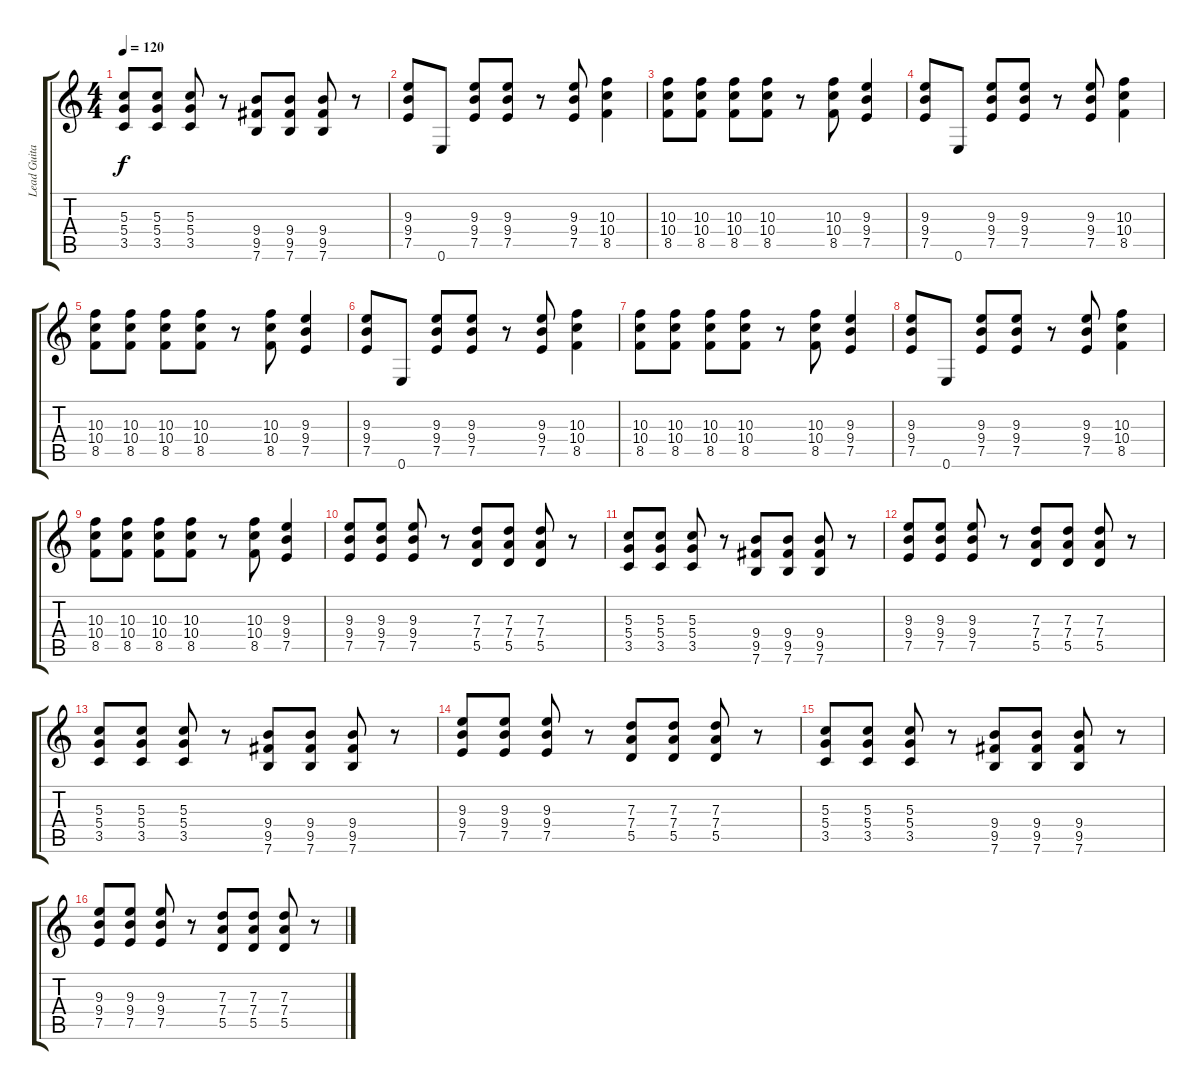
\track ("Lead Guitar" "Lead Guita") {instrument distortionguitar}
\staff {score tabs}
\tuning (E4 B3 G3 D3 A2 E2) {hide}
\ts (4 4)
\tempo 120
\clef g2
\ks c
(5.3 5.4 3.5).8{dy f} (5.3 5.4 3.5).8 (5.3 5.4 3.5).8 r.8 (9.4 9.5 7.6).8 (9.4 9.5 7.6).8 (9.4 9.5 7.6).8 r.8 |
(9.3 9.4 7.5).8 0.6.8 (9.3 9.4 7.5).8 (9.3 9.4 7.5).8 r.8 (9.3 9.4 7.5).8 (10.3 10.4 8.5).4 |
(10.3 10.4 8.5).8 (10.3 10.4 8.5).8 (10.3 10.4 8.5).8 (10.3 10.4 8.5).8 r.8 (10.3 10.4 8.5).8 (9.3 9.4 7.5).4 |
(9.3 9.4 7.5).8 0.6.8 (9.3 9.4 7.5).8 (9.3 9.4 7.5).8 r.8 (9.3 9.4 7.5).8 (10.3 10.4 8.5).4 |
(10.3 10.4 8.5).8 (10.3 10.4 8.5).8 (10.3 10.4 8.5).8 (10.3 10.4 8.5).8 r.8 (10.3 10.4 8.5).8 (9.3 9.4 7.5).4 |
(9.3 9.4 7.5).8 0.6.8 (9.3 9.4 7.5).8 (9.3 9.4 7.5).8 r.8 (9.3 9.4 7.5).8 (10.3 10.4 8.5).4 |
(10.3 10.4 8.5).8 (10.3 10.4 8.5).8 (10.3 10.4 8.5).8 (10.3 10.4 8.5).8 r.8 (10.3 10.4 8.5).8 (9.3 9.4 7.5).4 |
(9.3 9.4 7.5).8 0.6.8 (9.3 9.4 7.5).8 (9.3 9.4 7.5).8 r.8 (9.3 9.4 7.5).8 (10.3 10.4 8.5).4 |
(10.3 10.4 8.5).8 (10.3 10.4 8.5).8 (10.3 10.4 8.5).8 (10.3 10.4 8.5).8 r.8 (10.3 10.4 8.5).8 (9.3 9.4 7.5).4 |
(9.3 9.4 7.5).8 (9.3 9.4 7.5).8 (9.3 9.4 7.5).8 r.8 (7.3 7.4 5.5).8 (7.3 7.4 5.5).8 (7.3 7.4 5.5).8 r.8 |
(5.3 5.4 3.5).8 (5.3 5.4 3.5).8 (5.3 5.4 3.5).8 r.8 (9.4 9.5 7.6).8 (9.4 9.5 7.6).8 (9.4 9.5 7.6).8 r.8 |
(9.3 9.4 7.5).8 (9.3 9.4 7.5).8 (9.3 9.4 7.5).8 r.8 (7.3 7.4 5.5).8 (7.3 7.4 5.5).8 (7.3 7.4 5.5).8 r.8 |
(5.3 5.4 3.5).8 (5.3 5.4 3.5).8 (5.3 5.4 3.5).8 r.8 (9.4 9.5 7.6).8 (9.4 9.5 7.6).8 (9.4 9.5 7.6).8 r.8 |
(9.3 9.4 7.5).8 (9.3 9.4 7.5).8 (9.3 9.4 7.5).8 r.8 (7.3 7.4 5.5).8 (7.3 7.4 5.5).8 (7.3 7.4 5.5).8 r.8 |
(5.3 5.4 3.5).8 (5.3 5.4 3.5).8 (5.3 5.4 3.5).8 r.8 (9.4 9.5 7.6).8 (9.4 9.5 7.6).8 (9.4 9.5 7.6).8 r.8 |
(9.3 9.4 7.5).8 (9.3 9.4 7.5).8 (9.3 9.4 7.5).8 r.8 (7.3 7.4 5.5).8 (7.3 7.4 5.5).8 (7.3 7.4 5.5).8 r.8
